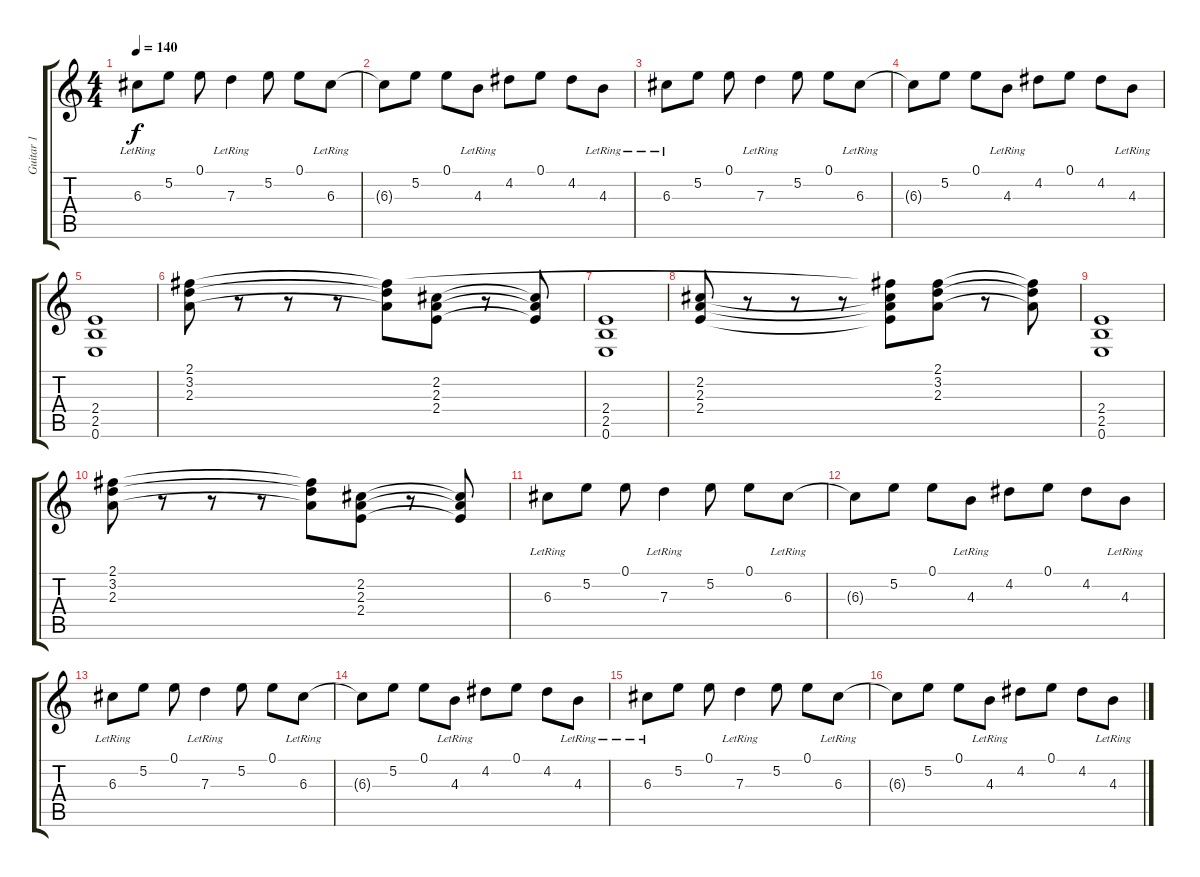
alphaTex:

\track ("Guitar 1" "Guitar 1") {instrument electricguitarclean}
\staff {score tabs}
\tuning (E4 B3 G3 D3 A2 E2) {hide}
\ts (4 4)
\tempo 140
\clef g2
\ks c
6.3{lr}.8{dy f} 5.2.8 0.1.8 7.3{lr}.4 5.2.8 0.1.8 6.3{lr}.8 |
6.3{t}.8 5.2.8 0.1.8 4.3{lr}.8 4.2.8 0.1.8 4.2.8 4.3{lr}.8 |
6.3{lr}.8 5.2.8 0.1.8 7.3{lr}.4 5.2.8 0.1.8 6.3{lr}.8 |
6.3{t}.8 5.2.8 0.1.8 4.3{lr}.8 4.2.8 0.1.8 4.2.8 4.3{lr}.8 |
(2.4 2.5 0.6).1 |
(2.1 3.2 2.3).8 r.8 r.8 r.8 (2.1{t} 3.2{t} 2.3{t}).8 (2.2 2.3 2.4).8 r.8 (2.2{t} 2.3{t} 2.4{t}).8 |
(2.4 2.5 0.6).1 |
(2.2 2.3 2.4).8 r.8 r.8 r.8 (2.1{t} 2.2{t} 2.3{t} 2.4{t}).8 (2.1 3.2 2.3).8 r.8 (2.1{t} 3.2{t} 2.3{t}).8 |
(2.4 2.5 0.6).1 |
(2.1 3.2 2.3).8 r.8 r.8 r.8 (2.1{t} 3.2{t} 2.3{t}).8 (2.2 2.3 2.4).8 r.8 (2.2{t} 2.3{t} 2.4{t}).8 |
6.3{lr}.8 5.2.8 0.1.8 7.3{lr}.4 5.2.8 0.1.8 6.3{lr}.8 |
6.3{t}.8 5.2.8 0.1.8 4.3{lr}.8 4.2.8 0.1.8 4.2.8 4.3{lr}.8 |
6.3{lr}.8 5.2.8 0.1.8 7.3{lr}.4 5.2.8 0.1.8 6.3{lr}.8 |
6.3{t}.8 5.2.8 0.1.8 4.3{lr}.8 4.2.8 0.1.8 4.2.8 4.3{lr}.8 |
6.3{lr}.8 5.2.8 0.1.8 7.3{lr}.4 5.2.8 0.1.8 6.3{lr}.8 |
6.3{t}.8 5.2.8 0.1.8 4.3{lr}.8 4.2.8 0.1.8 4.2.8 4.3{lr}.8
